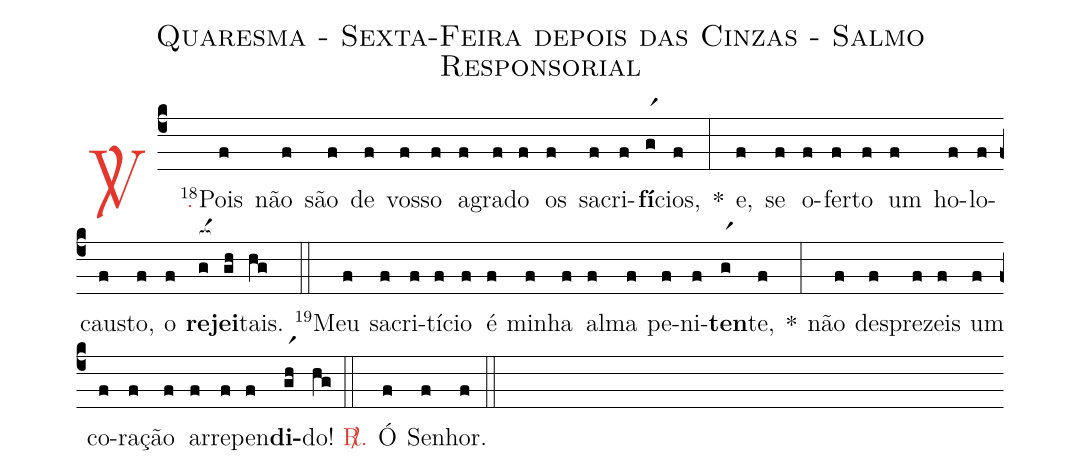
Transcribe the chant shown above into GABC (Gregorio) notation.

name: Quaresma - Sexta-Feira depois das Cinzas - Salmo Responsorial;
%%
(c4)

<c><sp>V/</sp>.</c>() <v>\VSup{18}</v>Pois(f) não(f) são(f) de(f) vos(f)so(f) a(f)gra(f)do(f) os(f) sa(f)cri(f)<b>fí</b>(gr1)cios,(f) *(:)
e,(f) se(f) o(f)fer(f)to(f) um(f) ho(f)lo(f)caus(f)to,(f) o(f) <b>re</b>(g[ocba:1{])<b>jei</b>(gh[ocba:0}])tais.(hg)

(::)

<v>\VSup{19}</v>Meu(f) sa(f)cri(f)tí(f)cio(f) é(f) mi(f)nha(f) al(f)ma(f) pe(f)ni(f)<b>ten</b>(gr1)te,(f) *(:)
não(f) des(f)pre(f)zeis(f) um(f) co(f)ra(f)ção(f) ar(f)re(f)pen(f)<b>di</b>(gr1h)do!(hg)

(::)

<c><sp>R/</sp>.</c>() Ó(f) Se(f)nhor.(f)

(::)
